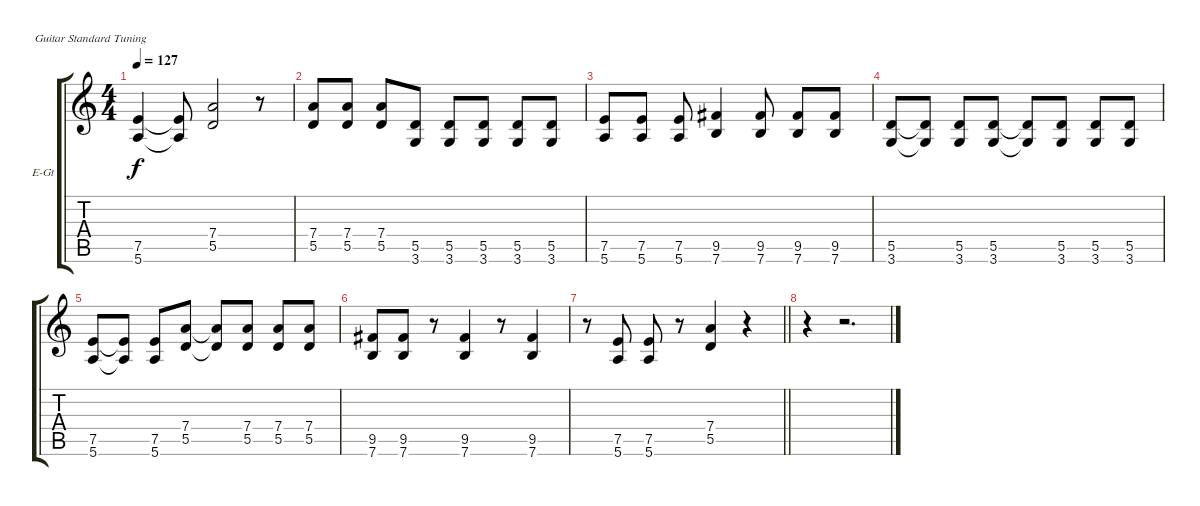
\bracketExtendMode groupsimilarinstruments
\firstSystemTrackNameOrientation horizontal
\otherSystemsTrackNameOrientation horizontal
\track ("Track 4" "E-Gt") {instrument distortionguitar}
\staff {score tabs}
\tuning (E4 B3 G3 D3 A2 E2)
\ts (4 4)
\tempo 127
\clef g2
\ks c
(7.5 5.6).4{dy f} (7.5{t} 5.6{t}).8 (7.4 5.5).2 r.8 |
(7.4 5.5).8 (7.4 5.5).8 (7.4 5.5).8 (5.5 3.6).8 (5.5 3.6).8 (5.5 3.6).8 (5.5 3.6).8 (5.5 3.6).8 |
(7.5 5.6).8 (7.5 5.6).8 (7.5 5.6).8 (9.5 7.6).4 (9.5 7.6).8 (9.5 7.6).8 (9.5 7.6).8 |
(5.5 3.6).8 (5.5{t} 3.6{t}).8 (5.5 3.6).8 (5.5 3.6).8 (5.5{t} 3.6{t}).8 (5.5 3.6).8 (5.5 3.6).8 (5.5 3.6).8 |
(7.5 5.6).8 (7.5{t} 5.6{t}).8 (7.5 5.6).8 (7.4 5.5).8 (7.4{t} 5.5{t}).8 (7.4 5.5).8 (7.4 5.5).8 (7.4 5.5).8 |
(9.5 7.6).8 (9.5 7.6).8 r.8 (9.5 7.6).4 r.8 (9.5 7.6).4 |
\barLineRight lightlight
r.8 (7.5 5.6).8 (7.5 5.6).8 r.8 (7.4 5.5).4 r.4 |
r.4 r.2{d}
